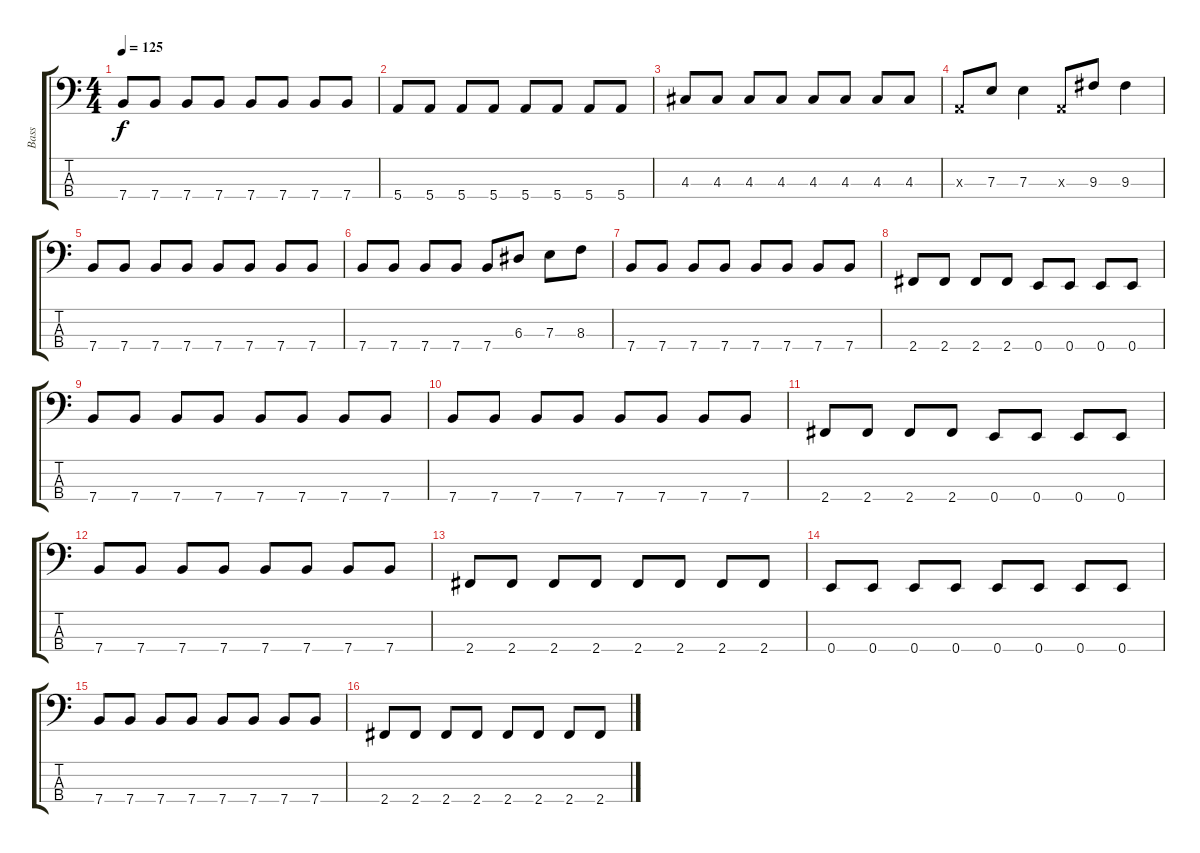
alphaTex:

\track ("Bass" "Bass") {instrument electricbasspick}
\staff {score tabs}
\tuning (G2 D2 A1 E1) {hide}
\ts (4 4)
\tempo 125
\clef f4
\ks c
7.4.8{dy f} 7.4.8 7.4.8 7.4.8 7.4.8 7.4.8 7.4.8 7.4.8 |
5.4.8 5.4.8 5.4.8 5.4.8 5.4.8 5.4.8 5.4.8 5.4.8 |
4.3.8 4.3.8 4.3.8 4.3.8 4.3.8 4.3.8 4.3.8 4.3.8 |
0.3{x}.8 7.3.8 7.3.4 0.3{x}.8 9.3.8 9.3.4 |
7.4.8 7.4.8 7.4.8 7.4.8 7.4.8 7.4.8 7.4.8 7.4.8 |
7.4.8 7.4.8 7.4.8 7.4.8 7.4.8 6.3.8 7.3.8 8.3.8 |
7.4.8 7.4.8 7.4.8 7.4.8 7.4.8 7.4.8 7.4.8 7.4.8 |
2.4.8 2.4.8 2.4.8 2.4.8 0.4.8 0.4.8 0.4.8 0.4.8 |
7.4.8 7.4.8 7.4.8 7.4.8 7.4.8 7.4.8 7.4.8 7.4.8 |
7.4.8 7.4.8 7.4.8 7.4.8 7.4.8 7.4.8 7.4.8 7.4.8 |
2.4.8 2.4.8 2.4.8 2.4.8 0.4.8 0.4.8 0.4.8 0.4.8 |
7.4.8 7.4.8 7.4.8 7.4.8 7.4.8 7.4.8 7.4.8 7.4.8 |
2.4.8 2.4.8 2.4.8 2.4.8 2.4.8 2.4.8 2.4.8 2.4.8 |
0.4.8 0.4.8 0.4.8 0.4.8 0.4.8 0.4.8 0.4.8 0.4.8 |
7.4.8 7.4.8 7.4.8 7.4.8 7.4.8 7.4.8 7.4.8 7.4.8 |
2.4.8 2.4.8 2.4.8 2.4.8 2.4.8 2.4.8 2.4.8 2.4.8
